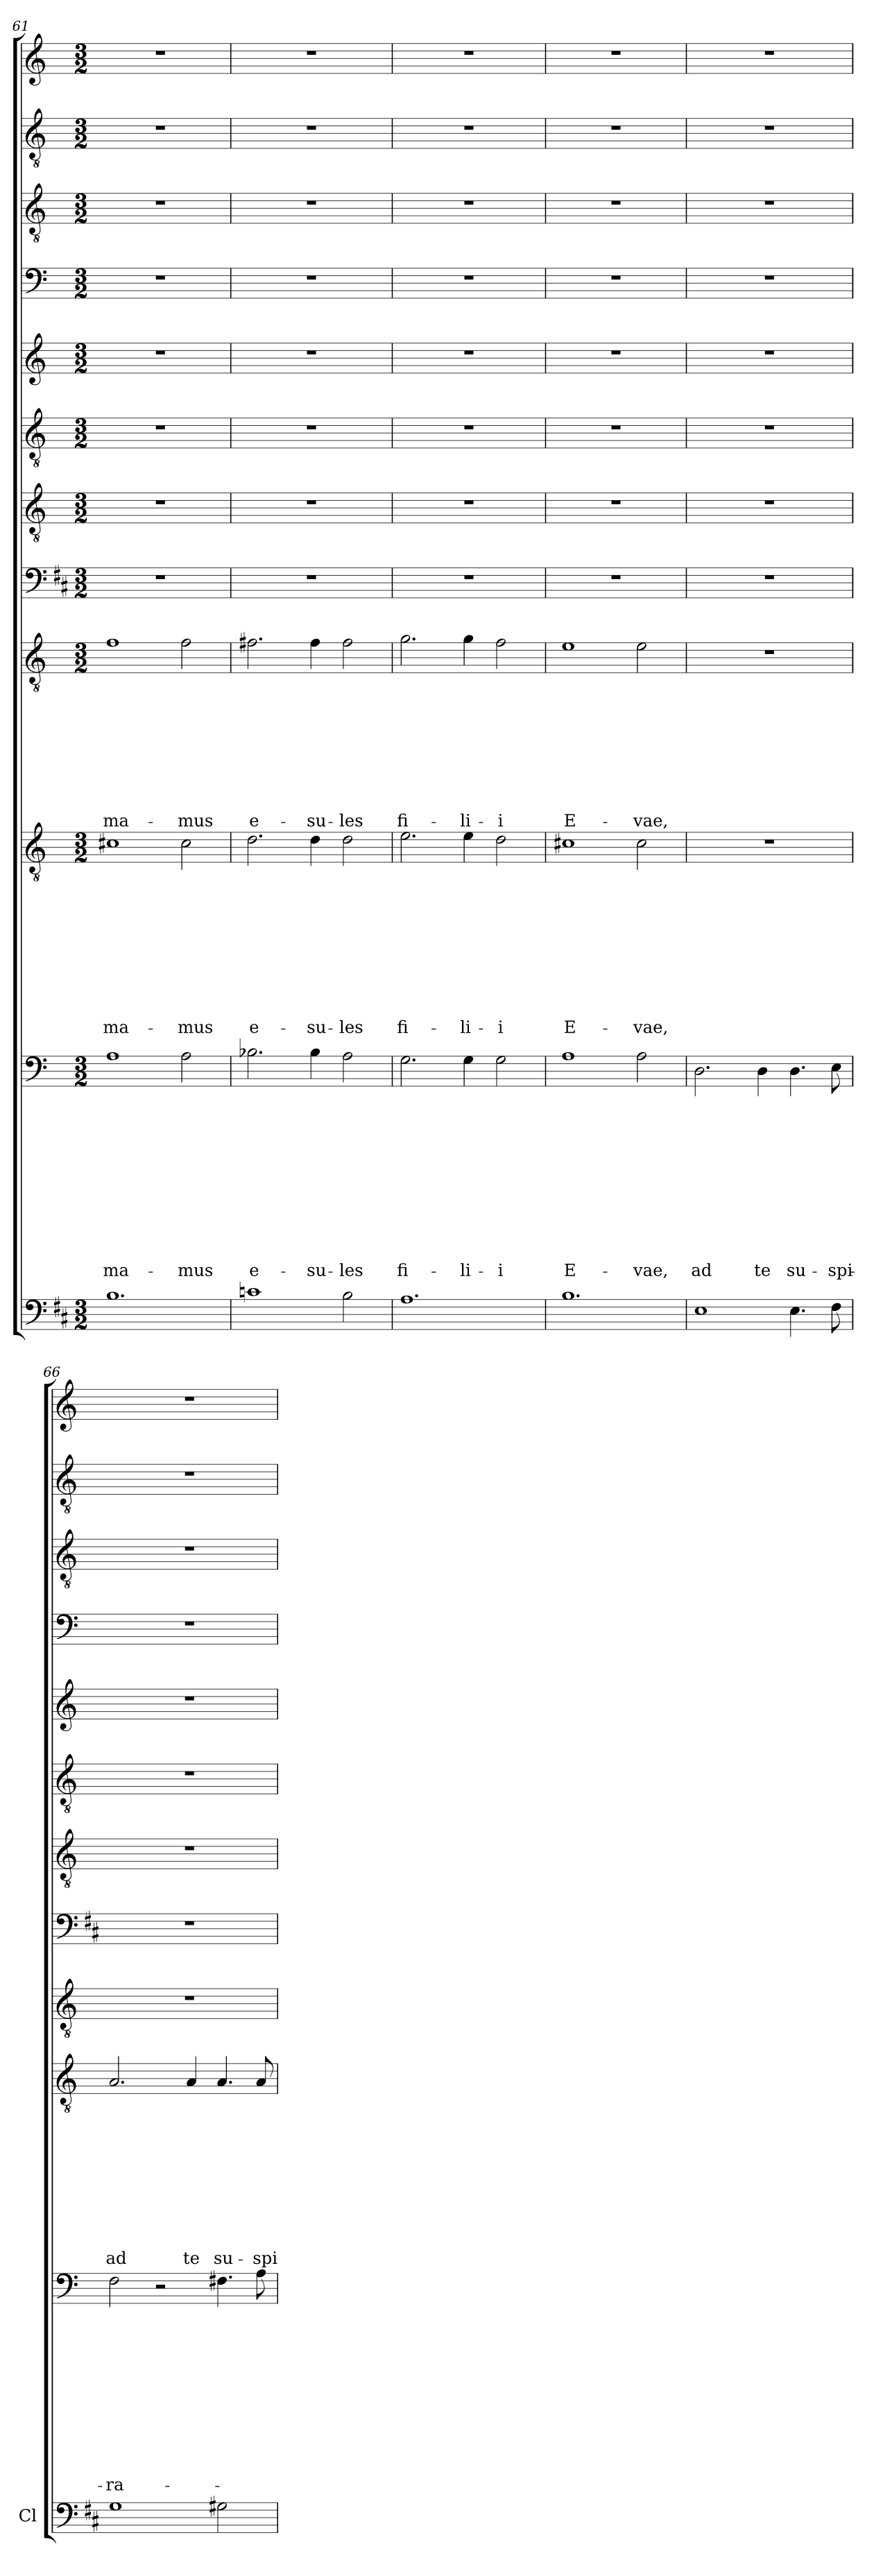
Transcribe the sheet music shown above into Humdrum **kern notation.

**kern	**kern	**text	**text	**text	**text	**text	**text	**text	**text	**text	**text	**text	**kern	**text	**text	**text	**text	**text	**text	**text	**text	**text	**text	**kern	**text	**text	**text	**text	**text	**text	**text	**text	**text	**kern	**kern	**kern	**kern	**kern	**kern	**kern	**kern
*part12	*part11	*part11	*part11	*part11	*part11	*part11	*part11	*part11	*part11	*part11	*part11	*part11	*part10	*part10	*part10	*part10	*part10	*part10	*part10	*part10	*part10	*part10	*part10	*part9	*part9	*part9	*part9	*part9	*part9	*part9	*part9	*part9	*part9	*part8	*part7	*part6	*part5	*part4	*part3	*part2	*part1
*staff12	*staff11	*staff11	*staff11	*staff11	*staff11	*staff11	*staff11	*staff11	*staff11	*staff11	*staff11	*staff11	*staff10	*staff10	*staff10	*staff10	*staff10	*staff10	*staff10	*staff10	*staff10	*staff10	*staff10	*staff9	*staff9	*staff9	*staff9	*staff9	*staff9	*staff9	*staff9	*staff9	*staff9	*staff8	*staff7	*staff6	*staff5	*staff4	*staff3	*staff2	*staff1
*I'Cl	*	*	*	*	*	*	*	*	*	*	*	*	*	*	*	*	*	*	*	*	*	*	*	*	*	*	*	*	*	*	*	*	*	*	*	*	*	*	*	*	*
*clefF4	*clefF4	*	*	*	*	*	*	*	*	*	*	*	*clefGv2	*	*	*	*	*	*	*	*	*	*	*clefGv2	*	*	*	*	*	*	*	*	*	*clefF4	*clefGv2	*clefGv2	*clefG2	*clefF4	*clefGv2	*clefGv2	*clefG2
*ITrd1c2	*	*	*	*	*	*	*	*	*	*	*	*	*	*	*	*	*	*	*	*	*	*	*	*	*	*	*	*	*	*	*	*	*	*ITrd1c2	*	*ITrd8c14	*	*	*	*	*
*k[]	*k[]	*	*	*	*	*	*	*	*	*	*	*	*k[]	*	*	*	*	*	*	*	*	*	*	*k[]	*	*	*	*	*	*	*	*	*	*k[]	*k[]	*k[]	*k[]	*k[]	*k[]	*k[]	*k[]
*C:	*C:	*	*	*	*	*	*	*	*	*	*	*	*C:	*	*	*	*	*	*	*	*	*	*	*C:	*	*	*	*	*	*	*	*	*	*C:	*C:	*C:	*C:	*C:	*C:	*C:	*C:
*M3/2	*M3/2	*	*	*	*	*	*	*	*	*	*	*	*M3/2	*	*	*	*	*	*	*	*	*	*	*M3/2	*	*	*	*	*	*	*	*	*	*M3/2	*M3/2	*M3/2	*M3/2	*M3/2	*M3/2	*M3/2	*M3/2
=61	=61	=61	=61	=61	=61	=61	=61	=61	=61	=61	=61	=61	=61	=61	=61	=61	=61	=61	=61	=61	=61	=61	=61	=61	=61	=61	=61	=61	=61	=61	=61	=61	=61	=61	=61	=61	=61	=61	=61	=61	=61
!	!	!	!	!	!	!	!	!	!	!	!	!LO:LY:b	!	!	!	!	!	!	!	!	!	!	!LO:LY:b	!	!	!	!	!	!	!	!	!	!LO:LY:b	!	!	!	!	!	!	!	!
1.A	1A	.	.	.	.	.	.	.	.	.	.	-ma-	1c#X	.	.	.	.	.	.	.	.	.	-ma-	1f	.	.	.	.	.	.	.	.	-ma-	1.r	1.r	1.r	1.r	1.r	1.r	1.r	1.r
!	!	!	!	!	!	!	!	!	!	!	!	!LO:LY:b	!	!	!	!	!	!	!	!	!	!	!LO:LY:b	!	!	!	!	!	!	!	!	!	!LO:LY:b	!	!	!	!	!	!	!	!
.	2A\	.	.	.	.	.	.	.	.	.	.	-mus	2c#\	.	.	.	.	.	.	.	.	.	-mus	2f\	.	.	.	.	.	.	.	.	-mus	.	.	.	.	.	.	.	.
=62	=62	=62	=62	=62	=62	=62	=62	=62	=62	=62	=62	=62	=62	=62	=62	=62	=62	=62	=62	=62	=62	=62	=62	=62	=62	=62	=62	=62	=62	=62	=62	=62	=62	=62	=62	=62	=62	=62	=62	=62	=62
!	!	!	!	!	!	!	!	!	!	!	!	!LO:LY:b	!	!	!	!	!	!	!	!	!	!	!LO:LY:b	!	!	!	!	!	!	!	!	!	!LO:LY:b	!	!	!	!	!	!	!	!
1B-X	2.B-X\	.	.	.	.	.	.	.	.	.	.	e-	2.d\	.	.	.	.	.	.	.	.	.	e-	2.f#X\	.	.	.	.	.	.	.	.	e-	1.r	1.r	1.r	1.r	1.r	1.r	1.r	1.r
!	!	!	!	!	!	!	!	!	!	!	!	!LO:LY:b	!	!	!	!	!	!	!	!	!	!	!LO:LY:b	!	!	!	!	!	!	!	!	!	!LO:LY:b	!	!	!	!	!	!	!	!
.	4B-\	.	.	.	.	.	.	.	.	.	.	-su-	4d\	.	.	.	.	.	.	.	.	.	-su-	4f#\	.	.	.	.	.	.	.	.	-su-	.	.	.	.	.	.	.	.
!	!	!	!	!	!	!	!	!	!	!	!	!LO:LY:b	!	!	!	!	!	!	!	!	!	!	!LO:LY:b	!	!	!	!	!	!	!	!	!	!LO:LY:b	!	!	!	!	!	!	!	!
2A\	2A\	.	.	.	.	.	.	.	.	.	.	-les	2d\	.	.	.	.	.	.	.	.	.	-les	2f#\	.	.	.	.	.	.	.	.	-les	.	.	.	.	.	.	.	.
=63	=63	=63	=63	=63	=63	=63	=63	=63	=63	=63	=63	=63	=63	=63	=63	=63	=63	=63	=63	=63	=63	=63	=63	=63	=63	=63	=63	=63	=63	=63	=63	=63	=63	=63	=63	=63	=63	=63	=63	=63	=63
!	!	!	!	!	!	!	!	!	!	!	!	!LO:LY:b	!	!	!	!	!	!	!	!	!	!	!LO:LY:b	!	!	!	!	!	!	!	!	!	!LO:LY:b	!	!	!	!	!	!	!	!
1.G	2.G\	.	.	.	.	.	.	.	.	.	.	fi-	2.e\	.	.	.	.	.	.	.	.	.	fi-	2.g\	.	.	.	.	.	.	.	.	fi-	1.r	1.r	1.r	1.r	1.r	1.r	1.r	1.r
!	!	!	!	!	!	!	!	!	!	!	!	!LO:LY:b	!	!	!	!	!	!	!	!	!	!	!LO:LY:b	!	!	!	!	!	!	!	!	!	!LO:LY:b	!	!	!	!	!	!	!	!
.	4G\	.	.	.	.	.	.	.	.	.	.	-li-	4e\	.	.	.	.	.	.	.	.	.	-li-	4g\	.	.	.	.	.	.	.	.	-li-	.	.	.	.	.	.	.	.
!	!	!	!	!	!	!	!	!	!	!	!	!LO:LY:b	!	!	!	!	!	!	!	!	!	!	!LO:LY:b	!	!	!	!	!	!	!	!	!	!LO:LY:b	!	!	!	!	!	!	!	!
.	2G\	.	.	.	.	.	.	.	.	.	.	-i	2d\	.	.	.	.	.	.	.	.	.	-i	2f\	.	.	.	.	.	.	.	.	-i	.	.	.	.	.	.	.	.
=64	=64	=64	=64	=64	=64	=64	=64	=64	=64	=64	=64	=64	=64	=64	=64	=64	=64	=64	=64	=64	=64	=64	=64	=64	=64	=64	=64	=64	=64	=64	=64	=64	=64	=64	=64	=64	=64	=64	=64	=64	=64
!	!	!	!	!	!	!	!	!	!	!	!	!LO:LY:b	!	!	!	!	!	!	!	!	!	!	!LO:LY:b	!	!	!	!	!	!	!	!	!	!LO:LY:b	!	!	!	!	!	!	!	!
1.A	1A	.	.	.	.	.	.	.	.	.	.	E-	1c#X	.	.	.	.	.	.	.	.	.	E-	1e	.	.	.	.	.	.	.	.	E-	1.r	1.r	1.r	1.r	1.r	1.r	1.r	1.r
!	!	!	!	!	!	!	!	!	!	!	!	!LO:LY:b	!	!	!	!	!	!	!	!	!	!	!LO:LY:b	!	!	!	!	!	!	!	!	!	!LO:LY:b	!	!	!	!	!	!	!	!
.	2A\	.	.	.	.	.	.	.	.	.	.	-vae,	2c#\	.	.	.	.	.	.	.	.	.	-vae,	2e\	.	.	.	.	.	.	.	.	-vae,	.	.	.	.	.	.	.	.
=65	=65	=65	=65	=65	=65	=65	=65	=65	=65	=65	=65	=65	=65	=65	=65	=65	=65	=65	=65	=65	=65	=65	=65	=65	=65	=65	=65	=65	=65	=65	=65	=65	=65	=65	=65	=65	=65	=65	=65	=65	=65
!	!	!	!	!	!	!	!	!	!	!	!	!LO:LY:b	!	!	!	!	!	!	!	!	!	!	!	!	!	!	!	!	!	!	!	!	!	!	!	!	!	!	!	!	!
1D	2.D\	.	.	.	.	.	.	.	.	.	.	ad	1.r	.	.	.	.	.	.	.	.	.	.	1.r	.	.	.	.	.	.	.	.	.	1.r	1.r	1.r	1.r	1.r	1.r	1.r	1.r
!	!	!	!	!	!	!	!	!	!	!	!	!LO:LY:b	!	!	!	!	!	!	!	!	!	!	!	!	!	!	!	!	!	!	!	!	!	!	!	!	!	!	!	!	!
.	4D\	.	.	.	.	.	.	.	.	.	.	te	.	.	.	.	.	.	.	.	.	.	.	.	.	.	.	.	.	.	.	.	.	.	.	.	.	.	.	.	.
!	!	!	!	!	!	!	!	!	!	!	!	!LO:LY:b	!	!	!	!	!	!	!	!	!	!	!	!	!	!	!	!	!	!	!	!	!	!	!	!	!	!	!	!	!
4.D\	4.D\	.	.	.	.	.	.	.	.	.	.	su-	.	.	.	.	.	.	.	.	.	.	.	.	.	.	.	.	.	.	.	.	.	.	.	.	.	.	.	.	.
!	!	!	!	!	!	!	!	!	!	!	!	!LO:LY:b	!	!	!	!	!	!	!	!	!	!	!	!	!	!	!	!	!	!	!	!	!	!	!	!	!	!	!	!	!
8E\	8E\	.	.	.	.	.	.	.	.	.	.	-spi-	.	.	.	.	.	.	.	.	.	.	.	.	.	.	.	.	.	.	.	.	.	.	.	.	.	.	.	.	.
=66	=66	=66	=66	=66	=66	=66	=66	=66	=66	=66	=66	=66	=66	=66	=66	=66	=66	=66	=66	=66	=66	=66	=66	=66	=66	=66	=66	=66	=66	=66	=66	=66	=66	=66	=66	=66	=66	=66	=66	=66	=66
!	!	!	!	!	!	!	!	!	!	!	!	!LO:LY:b	!	!	!	!	!	!	!	!	!	!	!LO:LY:b	!	!	!	!	!	!	!	!	!	!	!	!	!	!	!	!	!	!
1F	2F\	.	.	.	.	.	.	.	.	.	.	-ra-	2.A/	.	.	.	.	.	.	.	.	.	ad	1.r	.	.	.	.	.	.	.	.	.	1.r	1.r	1.r	1.r	1.r	1.r	1.r	1.r
.	2r	.	.	.	.	.	.	.	.	.	.	.	.	.	.	.	.	.	.	.	.	.	.	.	.	.	.	.	.	.	.	.	.	.	.	.	.	.	.	.	.
!	!	!	!	!	!	!	!	!	!	!	!	!	!	!	!	!	!	!	!	!	!	!	!LO:LY:b	!	!	!	!	!	!	!	!	!	!	!	!	!	!	!	!	!	!
.	.	.	.	.	.	.	.	.	.	.	.	.	4A/	.	.	.	.	.	.	.	.	.	te	.	.	.	.	.	.	.	.	.	.	.	.	.	.	.	.	.	.
!	!	!	!	!	!	!	!	!	!	!	!	!	!	!	!	!	!	!	!	!	!	!	!LO:LY:b	!	!	!	!	!	!	!	!	!	!	!	!	!	!	!	!	!	!
2F#X\	4.F#X\	.	.	.	.	.	.	.	.	.	.	.	4.A/	.	.	.	.	.	.	.	.	.	su-	.	.	.	.	.	.	.	.	.	.	.	.	.	.	.	.	.	.
!	!	!	!	!	!	!	!	!	!	!	!	!	!	!	!	!	!	!	!	!	!	!	!LO:LY:b	!	!	!	!	!	!	!	!	!	!	!	!	!	!	!	!	!	!
.	8A\	.	.	.	.	.	.	.	.	.	.	.	8A/	.	.	.	.	.	.	.	.	.	-spi-	.	.	.	.	.	.	.	.	.	.	.	.	.	.	.	.	.	.
=	=	=	=	=	=	=	=	=	=	=	=	=	=	=	=	=	=	=	=	=	=	=	=	=	=	=	=	=	=	=	=	=	=	=	=	=	=	=	=	=	=
*-	*-	*-	*-	*-	*-	*-	*-	*-	*-	*-	*-	*-	*-	*-	*-	*-	*-	*-	*-	*-	*-	*-	*-	*-	*-	*-	*-	*-	*-	*-	*-	*-	*-	*-	*-	*-	*-	*-	*-	*-	*-
